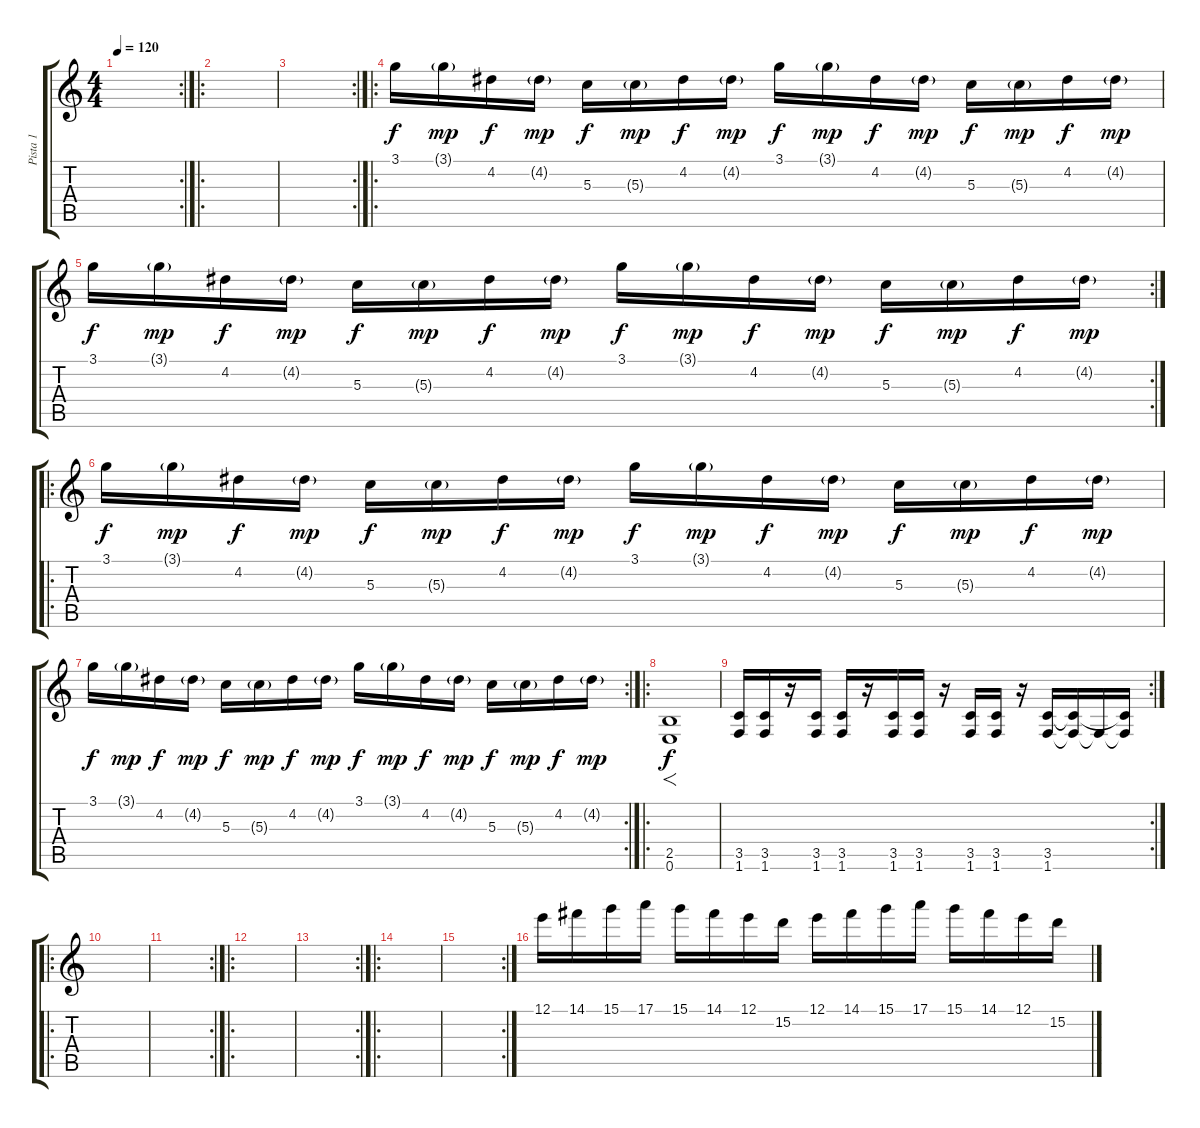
\track ("Pista 1" "Pista 1") {instrument overdrivenguitar}
\staff {score tabs}
\tuning (E4 B3 G3 D3 A2 E2) {hide}
\rc 2
\ts (4 4)
\tempo 120
\clef g2
\ks c
|
\ro
|
\rc 2
|
\ro
3.1.16 3.1{g}.16{dy mp} 4.2.16{dy f} 4.2{g}.16{dy mp} 5.3.16{dy f} 5.3{g}.16{dy mp} 4.2.16{dy f} 4.2{g}.16{dy mp} 3.1.16{dy f} 3.1{g}.16{dy mp} 4.2.16{dy f} 4.2{g}.16{dy mp} 5.3.16{dy f} 5.3{g}.16{dy mp} 4.2.16{dy f} 4.2{g}.16{dy mp} |
\rc 2
3.1.16{dy f} 3.1{g}.16{dy mp} 4.2.16{dy f} 4.2{g}.16{dy mp} 5.3.16{dy f} 5.3{g}.16{dy mp} 4.2.16{dy f} 4.2{g}.16{dy mp} 3.1.16{dy f} 3.1{g}.16{dy mp} 4.2.16{dy f} 4.2{g}.16{dy mp} 5.3.16{dy f} 5.3{g}.16{dy mp} 4.2.16{dy f} 4.2{g}.16{dy mp} |
\ro
3.1.16{dy f} 3.1{g}.16{dy mp} 4.2.16{dy f} 4.2{g}.16{dy mp} 5.3.16{dy f} 5.3{g}.16{dy mp} 4.2.16{dy f} 4.2{g}.16{dy mp} 3.1.16{dy f} 3.1{g}.16{dy mp} 4.2.16{dy f} 4.2{g}.16{dy mp} 5.3.16{dy f} 5.3{g}.16{dy mp} 4.2.16{dy f} 4.2{g}.16{dy mp} |
\rc 2
3.1.16{dy f} 3.1{g}.16{dy mp} 4.2.16{dy f} 4.2{g}.16{dy mp} 5.3.16{dy f} 5.3{g}.16{dy mp} 4.2.16{dy f} 4.2{g}.16{dy mp} 3.1.16{dy f} 3.1{g}.16{dy mp} 4.2.16{dy f} 4.2{g}.16{dy mp} 5.3.16{dy f} 5.3{g}.16{dy mp} 4.2.16{dy f} 4.2{g}.16{dy mp} |
\ro
(2.5 0.6).1{f dy f} |
\rc 2
(3.5 1.6).16 (3.5 1.6).16 r.16 (3.5 1.6).16 (3.5 1.6).16 r.16 (3.5 1.6).16 (3.5 1.6).16 r.16 (3.5 1.6).16 (3.5 1.6).16 r.16 (3.5 1.6).16 (3.5{t} 1.6{t}).16 1.6{t}.16 (3.5{t} 1.6{t}).16 |
\ro
|
\rc 2
|
\ro
|
\rc 2
|
\ro
|
\rc 2
|
12.1.16 14.1.16 15.1.16 17.1.16 15.1.16 14.1.16 12.1.16 15.2.16 12.1.16 14.1.16 15.1.16 17.1.16 15.1.16 14.1.16 12.1.16 15.2.16
